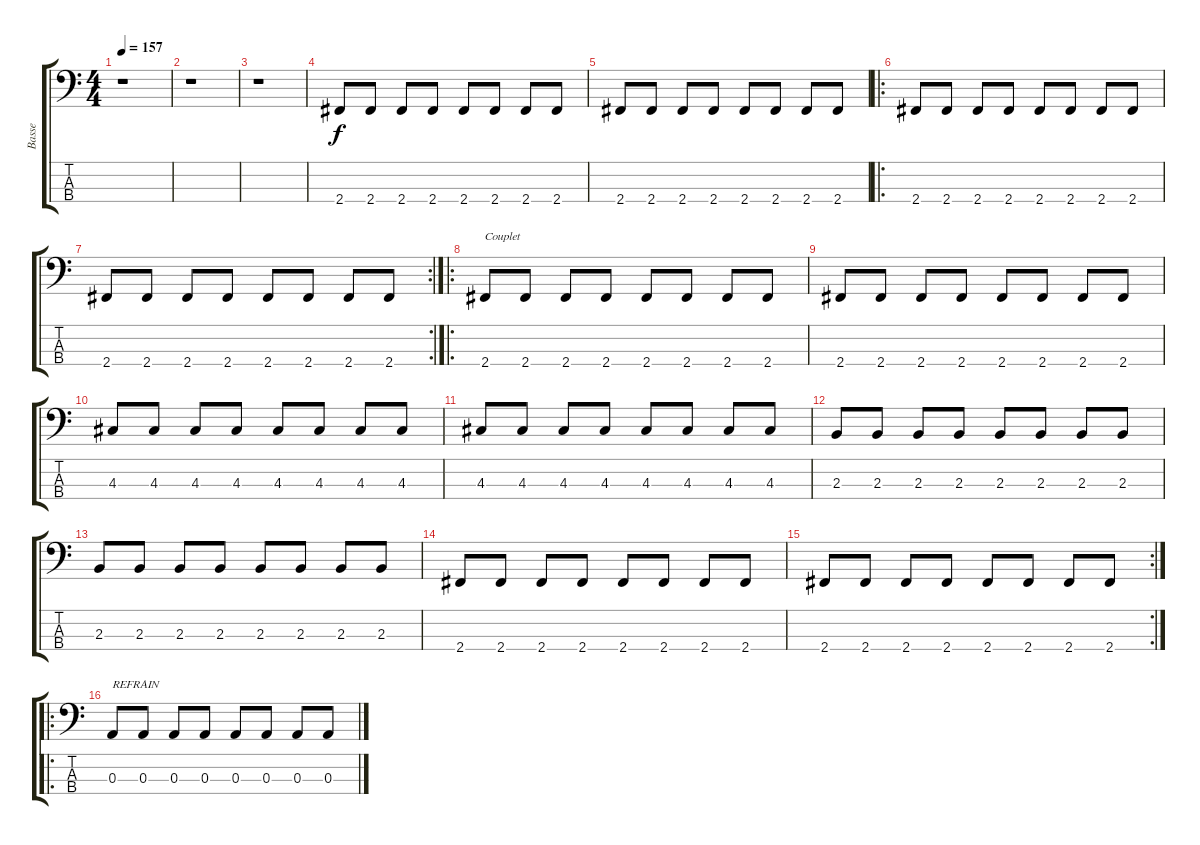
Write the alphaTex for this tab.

\track ("Basse" "Basse") {instrument electricbassfinger}
\staff {score tabs}
\tuning (G2 D2 A1 E1) {hide}
\ts (4 4)
\tempo 157
\clef f4
\ks c
r.1{dy f instrument electricbassfinger} |
r.1 |
r.1 |
2.4.8 2.4.8 2.4.8 2.4.8 2.4.8 2.4.8 2.4.8 2.4.8 |
2.4.8 2.4.8 2.4.8 2.4.8 2.4.8 2.4.8 2.4.8 2.4.8 |
\ro
2.4.8 2.4.8 2.4.8 2.4.8 2.4.8 2.4.8 2.4.8 2.4.8 |
\rc 2
2.4.8 2.4.8 2.4.8 2.4.8 2.4.8 2.4.8 2.4.8 2.4.8 |
\ro
2.4.8{txt "Couplet"} 2.4.8 2.4.8 2.4.8 2.4.8 2.4.8 2.4.8 2.4.8 |
2.4.8 2.4.8 2.4.8 2.4.8 2.4.8 2.4.8 2.4.8 2.4.8 |
4.3.8 4.3.8 4.3.8 4.3.8 4.3.8 4.3.8 4.3.8 4.3.8 |
4.3.8 4.3.8 4.3.8 4.3.8 4.3.8 4.3.8 4.3.8 4.3.8 |
2.3.8 2.3.8 2.3.8 2.3.8 2.3.8 2.3.8 2.3.8 2.3.8 |
2.3.8 2.3.8 2.3.8 2.3.8 2.3.8 2.3.8 2.3.8 2.3.8 |
2.4.8 2.4.8 2.4.8 2.4.8 2.4.8 2.4.8 2.4.8 2.4.8 |
\rc 2
2.4.8 2.4.8 2.4.8 2.4.8 2.4.8 2.4.8 2.4.8 2.4.8 |
\ro
0.3.8{txt "REFRAIN"} 0.3.8 0.3.8 0.3.8 0.3.8 0.3.8 0.3.8 0.3.8
